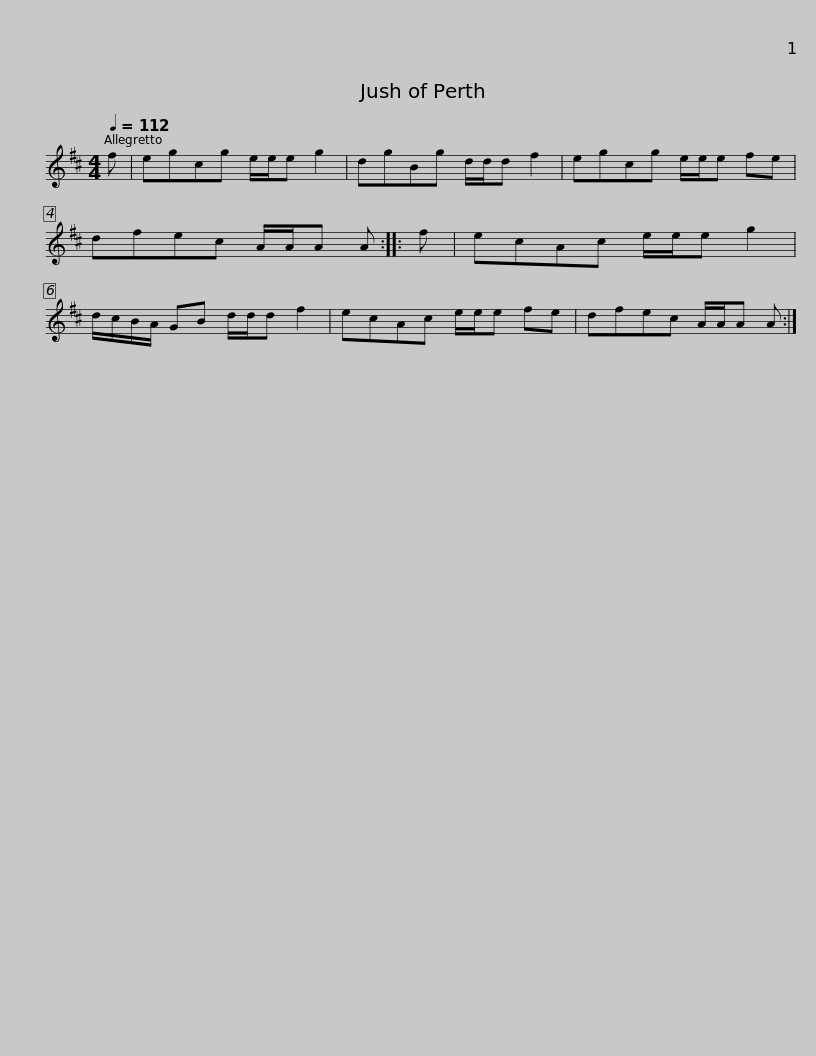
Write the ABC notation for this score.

X:1
L:1/8
Q:1/4=112
M:4/4
I:linebreak $
K:D
V:1 treble
V:1
 f | egcg e/e/e g2 | dgBg d/d/d f2 | egcg e/e/e fe | dfec A/A/A A :: %5
 f |$ ecAc e/e/e g2 | d/c/B/A/ GB d/d/d f2 | ecAc e/e/e fe | dfec A/A/A A :| %10
